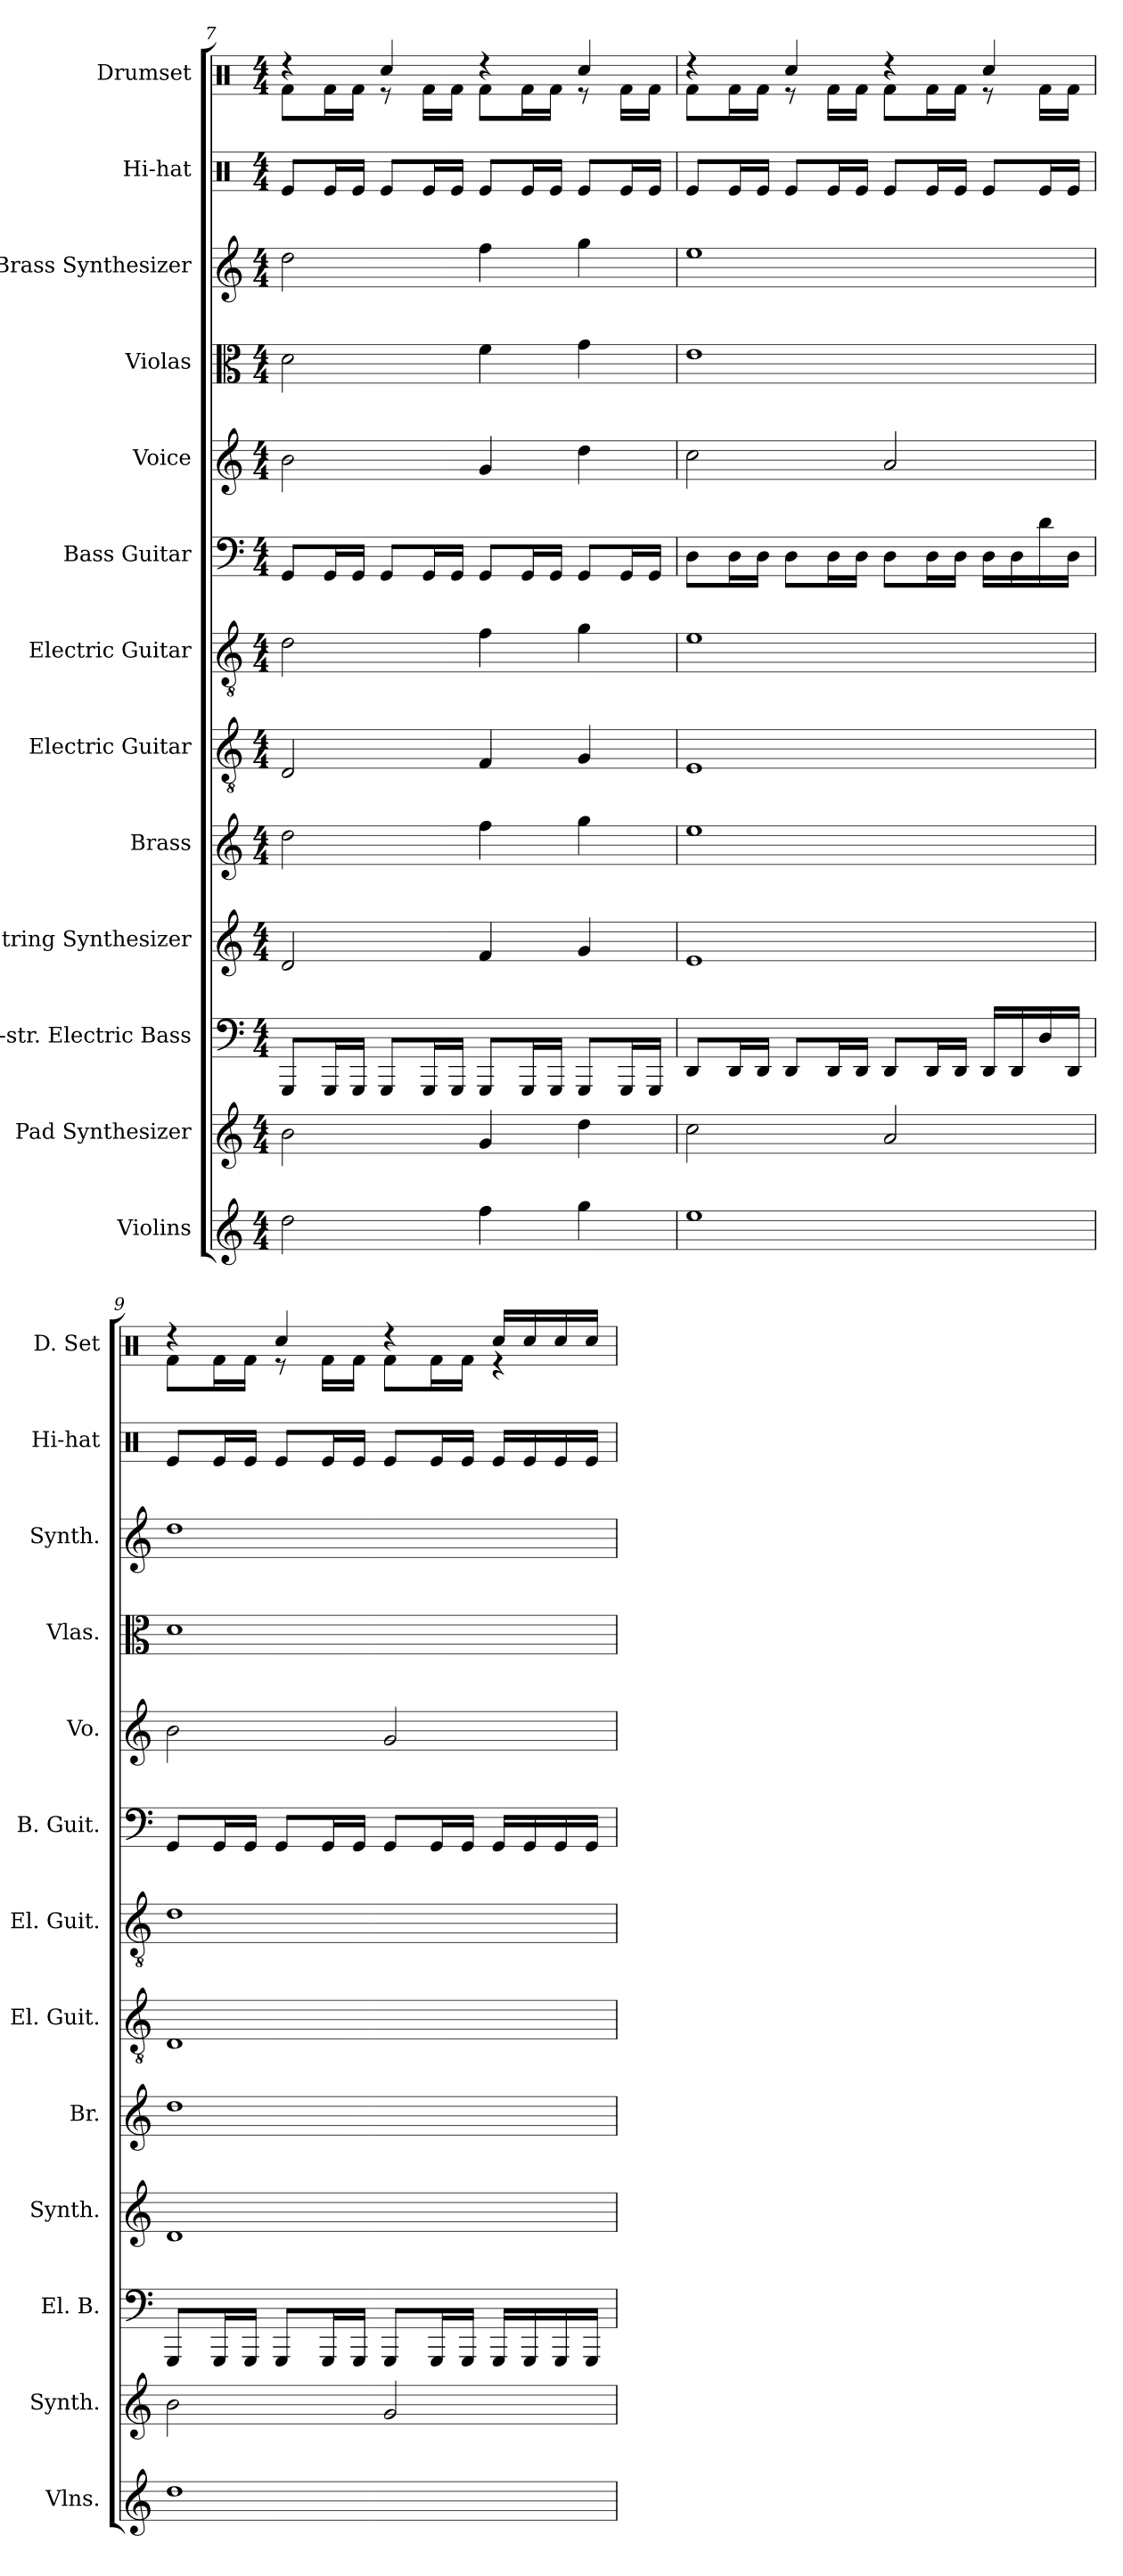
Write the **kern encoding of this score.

**kern	**kern	**kern	**kern	**kern	**kern	**kern	**kern	**kern	**kern	**kern	**kern	**kern
*part13	*part12	*part11	*part10	*part9	*part8	*part7	*part6	*part5	*part4	*part3	*part2	*part1
*staff13	*staff12	*staff11	*staff10	*staff9	*staff8	*staff7	*staff6	*staff5	*staff4	*staff3	*staff2	*staff1
*I"Violins	*I"Pad Synthesizer	*I"5-str. Electric Bass	*I"String Synthesizer	*I"Brass	*I"Electric Guitar	*I"Electric Guitar	*I"Bass Guitar	*I"Voice	*I"Violas	*I"Brass Synthesizer	*I"Hi-hat	*I"Drumset
*I'Vlns.	*I'Synth.	*I'El. B.	*I'Synth.	*I'Br.	*I'El. Guit.	*I'El. Guit.	*I'B. Guit.	*I'Vo.	*I'Vlas.	*I'Synth.	*I'Hi-hat	*I'D. Set
*clefG2	*clefG2	*clefF4	*clefG2	*clefG2	*clefGv2	*clefGv2	*clefF4	*clefG2	*clefC3	*clefG2	*clefX	*clefX
*	*	*ITrd7c12	*	*	*	*	*ITrd7c12	*	*	*	*	*
*k[]	*k[]	*k[]	*k[]	*k[]	*k[]	*k[]	*k[]	*k[]	*k[]	*k[]	*k[]	*k[]
*M4/4	*M4/4	*M4/4	*M4/4	*M4/4	*M4/4	*M4/4	*M4/4	*M4/4	*M4/4	*M4/4	*M4/4	*M4/4
=7	=7	=7	=7	=7	=7	=7	=7	=7	=7	=7	=7	=7
*	*	*	*	*	*	*	*	*	*	*	*	*^
2dd\	2b\	8GGGG/L	2d/	2dd\	2D/	2d\	8GGG/L	2b\	2d\	2dd\	8Re/L	4r	8Rf\L
.	.	16GGGG/L	.	.	.	.	16GGG/L	.	.	.	16Re/L	.	16Rf\L
.	.	16GGGG/JJ	.	.	.	.	16GGG/JJ	.	.	.	16Re/JJ	.	16Rf\JJ
.	.	8GGGG/L	.	.	.	.	8GGG/L	.	.	.	8Re/L	4Rcc/	8r
.	.	16GGGG/L	.	.	.	.	16GGG/L	.	.	.	16Re/L	.	16Rf\LL
.	.	16GGGG/JJ	.	.	.	.	16GGG/JJ	.	.	.	16Re/JJ	.	16Rf\JJ
4ff\	4g/	8GGGG/L	4f/	4ff\	4F/	4f\	8GGG/L	4g/	4f\	4ff\	8Re/L	4r	8Rf\L
.	.	16GGGG/L	.	.	.	.	16GGG/L	.	.	.	16Re/L	.	16Rf\L
.	.	16GGGG/JJ	.	.	.	.	16GGG/JJ	.	.	.	16Re/JJ	.	16Rf\JJ
4gg\	4dd\	8GGGG/L	4g/	4gg\	4G/	4g\	8GGG/L	4dd\	4g\	4gg\	8Re/L	4Rcc/	8r
.	.	16GGGG/L	.	.	.	.	16GGG/L	.	.	.	16Re/L	.	16Rf\LL
.	.	16GGGG/JJ	.	.	.	.	16GGG/JJ	.	.	.	16Re/JJ	.	16Rf\JJ
!!LO:PB:g=z	!!
=8	=8	=8	=8	=8	=8	=8	=8	=8	=8	=8	=8	=8	=8
1ee	2cc\	8DDD/L	1e	1ee	1E	1e	8DD\L	2cc\	1e	1ee	8Re/L	4r	8Rf\L
.	.	16DDD/L	.	.	.	.	16DD\L	.	.	.	16Re/L	.	16Rf\L
.	.	16DDD/JJ	.	.	.	.	16DD\JJ	.	.	.	16Re/JJ	.	16Rf\JJ
.	.	8DDD/L	.	.	.	.	8DD\L	.	.	.	8Re/L	4Rcc/	8r
.	.	16DDD/L	.	.	.	.	16DD\L	.	.	.	16Re/L	.	16Rf\LL
.	.	16DDD/JJ	.	.	.	.	16DD\JJ	.	.	.	16Re/JJ	.	16Rf\JJ
.	2a/	8DDD/L	.	.	.	.	8DD\L	2a/	.	.	8Re/L	4r	8Rf\L
.	.	16DDD/L	.	.	.	.	16DD\L	.	.	.	16Re/L	.	16Rf\L
.	.	16DDD/JJ	.	.	.	.	16DD\JJ	.	.	.	16Re/JJ	.	16Rf\JJ
.	.	16DDD/LL	.	.	.	.	16DD\LL	.	.	.	8Re/L	4Rcc/	8r
.	.	16DDD/	.	.	.	.	16DD\	.	.	.	.	.	.
.	.	16DD/	.	.	.	.	16D\	.	.	.	16Re/L	.	16Rf\LL
.	.	16DDD/JJ	.	.	.	.	16DD\JJ	.	.	.	16Re/JJ	.	16Rf\JJ
=9	=9	=9	=9	=9	=9	=9	=9	=9	=9	=9	=9	=9	=9
1dd	2b\	8GGGG/L	1d	1dd	1D	1d	8GGG/L	2b\	1d	1dd	8Re/L	4r	8Rf\L
.	.	16GGGG/L	.	.	.	.	16GGG/L	.	.	.	16Re/L	.	16Rf\L
.	.	16GGGG/JJ	.	.	.	.	16GGG/JJ	.	.	.	16Re/JJ	.	16Rf\JJ
.	.	8GGGG/L	.	.	.	.	8GGG/L	.	.	.	8Re/L	4Rcc/	8r
.	.	16GGGG/L	.	.	.	.	16GGG/L	.	.	.	16Re/L	.	16Rf\LL
.	.	16GGGG/JJ	.	.	.	.	16GGG/JJ	.	.	.	16Re/JJ	.	16Rf\JJ
.	2g/	8GGGG/L	.	.	.	.	8GGG/L	2g/	.	.	8Re/L	4r	8Rf\L
.	.	16GGGG/L	.	.	.	.	16GGG/L	.	.	.	16Re/L	.	16Rf\L
.	.	16GGGG/JJ	.	.	.	.	16GGG/JJ	.	.	.	16Re/JJ	.	16Rf\JJ
.	.	16GGGG/LL	.	.	.	.	16GGG/LL	.	.	.	16Re/LL	16Rcc/LL	4r
.	.	16GGGG/	.	.	.	.	16GGG/	.	.	.	16Re/	16Rcc/	.
.	.	16GGGG/	.	.	.	.	16GGG/	.	.	.	16Re/	16Rcc/	.
.	.	16GGGG/JJ	.	.	.	.	16GGG/JJ	.	.	.	16Re/JJ	16Rcc/JJ	.
*	*	*	*	*	*	*	*	*	*	*	*	*v	*v
=	=	=	=	=	=	=	=	=	=	=	=	=
*-	*-	*-	*-	*-	*-	*-	*-	*-	*-	*-	*-	*-
